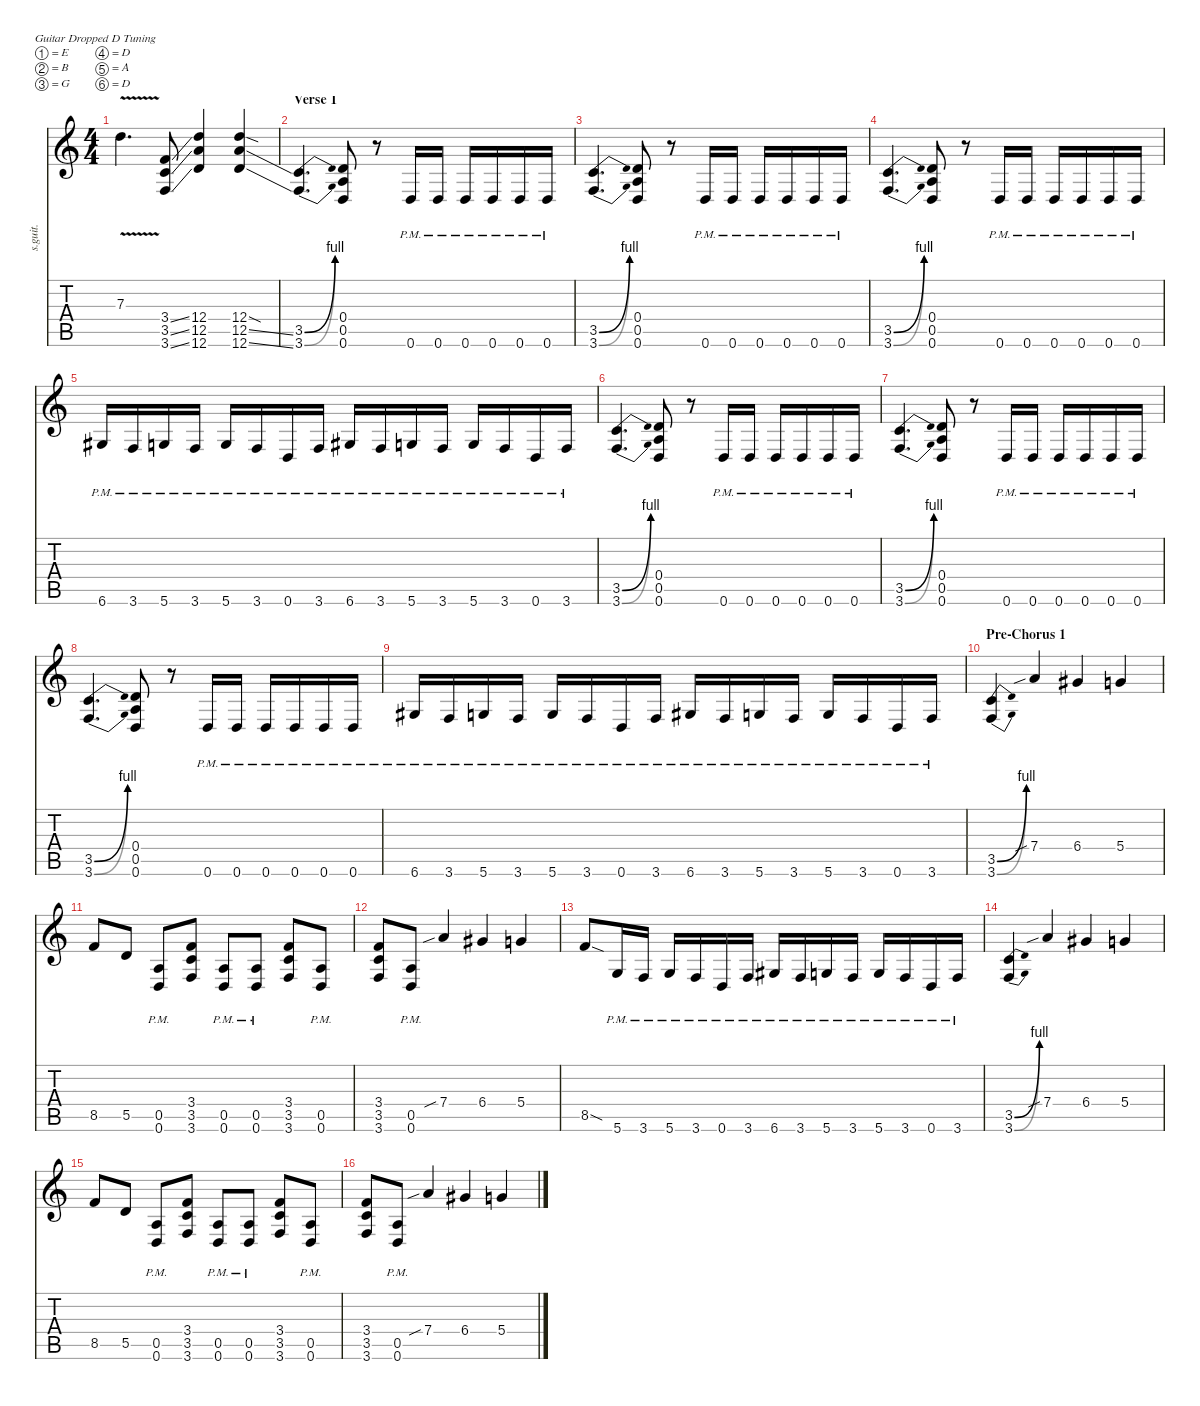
\defaultSystemsLayout 4
\hideDynamics
\bracketExtendMode nobrackets
\track ("Lead - Synyster Gates" "s.guit.") {instrument distortionguitar}
\staff {score tabs}
\tuning (E4 B3 G3 D3 A2 D2)
\ts (4 4)
\tempo (130 hide)
\clef g2
\ks c
7.3{v t}.4{d lyrics (0 "") lyrics (1 "") lyrics (2 "") lyrics (3 "") lyrics (4 "") dy f} (3.4{ss} 3.5{ss} 3.6{ss}).8{lyrics (0 "") lyrics (1 "") lyrics (2 "") lyrics (3 "") lyrics (4 "")} (12.4 12.5 12.6).4{lyrics (0 "") lyrics (1 "") lyrics (2 "") lyrics (3 "") lyrics (4 "")} (12.4{sod} 12.5{ss} 12.6{ss}).4{lyrics (0 "") lyrics (1 "") lyrics (2 "") lyrics (3 "") lyrics (4 "")} |
\section ("" "Verse 1")
(3.5{be (bend 0 0 60 4)} 3.6{be (bend 0 0 60 4)}).4{d lyrics (0 "") lyrics (1 "") lyrics (2 "") lyrics (3 "") lyrics (4 "")} (0.4 0.5 0.6).8{lyrics (0 "") lyrics (1 "") lyrics (2 "") lyrics (3 "") lyrics (4 "")} r.8 0.6{pm}.16{lyrics (0 "") lyrics (1 "") lyrics (2 "") lyrics (3 "") lyrics (4 "")} 0.6{pm}.16{lyrics (0 "") lyrics (1 "") lyrics (2 "") lyrics (3 "") lyrics (4 "")} 0.6{pm}.16{lyrics (0 "") lyrics (1 "") lyrics (2 "") lyrics (3 "") lyrics (4 "")} 0.6{pm}.16{lyrics (0 "") lyrics (1 "") lyrics (2 "") lyrics (3 "") lyrics (4 "")} 0.6{pm}.16{lyrics (0 "") lyrics (1 "") lyrics (2 "") lyrics (3 "") lyrics (4 "")} 0.6{pm}.16{lyrics (0 "") lyrics (1 "") lyrics (2 "") lyrics (3 "") lyrics (4 "")} |
(3.5{be (bend 0 0 60 4)} 3.6{be (bend 0 0 60 4)}).4{d lyrics (0 "") lyrics (1 "") lyrics (2 "") lyrics (3 "") lyrics (4 "")} (0.4 0.5 0.6).8{lyrics (0 "") lyrics (1 "") lyrics (2 "") lyrics (3 "") lyrics (4 "")} r.8 0.6{pm}.16{lyrics (0 "") lyrics (1 "") lyrics (2 "") lyrics (3 "") lyrics (4 "")} 0.6{pm}.16{lyrics (0 "") lyrics (1 "") lyrics (2 "") lyrics (3 "") lyrics (4 "")} 0.6{pm}.16{lyrics (0 "") lyrics (1 "") lyrics (2 "") lyrics (3 "") lyrics (4 "")} 0.6{pm}.16{lyrics (0 "") lyrics (1 "") lyrics (2 "") lyrics (3 "") lyrics (4 "")} 0.6{pm}.16{lyrics (0 "") lyrics (1 "") lyrics (2 "") lyrics (3 "") lyrics (4 "")} 0.6{pm}.16{lyrics (0 "") lyrics (1 "") lyrics (2 "") lyrics (3 "") lyrics (4 "")} |
(3.5{be (bend 0 0 60 4)} 3.6{be (bend 0 0 60 4)}).4{d lyrics (0 "") lyrics (1 "") lyrics (2 "") lyrics (3 "") lyrics (4 "")} (0.4 0.5 0.6).8{lyrics (0 "") lyrics (1 "") lyrics (2 "") lyrics (3 "") lyrics (4 "")} r.8 0.6{pm}.16{lyrics (0 "") lyrics (1 "") lyrics (2 "") lyrics (3 "") lyrics (4 "")} 0.6{pm}.16{lyrics (0 "") lyrics (1 "") lyrics (2 "") lyrics (3 "") lyrics (4 "")} 0.6{pm}.16{lyrics (0 "") lyrics (1 "") lyrics (2 "") lyrics (3 "") lyrics (4 "")} 0.6{pm}.16{lyrics (0 "") lyrics (1 "") lyrics (2 "") lyrics (3 "") lyrics (4 "")} 0.6{pm}.16{lyrics (0 "") lyrics (1 "") lyrics (2 "") lyrics (3 "") lyrics (4 "")} 0.6{pm}.16{lyrics (0 "") lyrics (1 "") lyrics (2 "") lyrics (3 "") lyrics (4 "")} |
6.6{pm acc #}.16{lyrics (0 "") lyrics (1 "") lyrics (2 "") lyrics (3 "") lyrics (4 "")} 3.6{pm}.16{lyrics (0 "") lyrics (1 "") lyrics (2 "") lyrics (3 "") lyrics (4 "")} 5.6{pm}.16{lyrics (0 "") lyrics (1 "") lyrics (2 "") lyrics (3 "") lyrics (4 "")} 3.6{pm}.16{lyrics (0 "") lyrics (1 "") lyrics (2 "") lyrics (3 "") lyrics (4 "")} 5.6{pm}.16{lyrics (0 "") lyrics (1 "") lyrics (2 "") lyrics (3 "") lyrics (4 "")} 3.6{pm}.16{lyrics (0 "") lyrics (1 "") lyrics (2 "") lyrics (3 "") lyrics (4 "")} 0.6{pm}.16{lyrics (0 "") lyrics (1 "") lyrics (2 "") lyrics (3 "") lyrics (4 "")} 3.6{pm}.16{lyrics (0 "") lyrics (1 "") lyrics (2 "") lyrics (3 "") lyrics (4 "")} 6.6{pm acc #}.16{lyrics (0 "") lyrics (1 "") lyrics (2 "") lyrics (3 "") lyrics (4 "")} 3.6{pm}.16{lyrics (0 "") lyrics (1 "") lyrics (2 "") lyrics (3 "") lyrics (4 "")} 5.6{pm}.16{lyrics (0 "") lyrics (1 "") lyrics (2 "") lyrics (3 "") lyrics (4 "")} 3.6{pm}.16{lyrics (0 "") lyrics (1 "") lyrics (2 "") lyrics (3 "") lyrics (4 "")} 5.6{pm}.16{lyrics (0 "") lyrics (1 "") lyrics (2 "") lyrics (3 "") lyrics (4 "")} 3.6{pm}.16{lyrics (0 "") lyrics (1 "") lyrics (2 "") lyrics (3 "") lyrics (4 "")} 0.6{pm}.16{lyrics (0 "") lyrics (1 "") lyrics (2 "") lyrics (3 "") lyrics (4 "")} 3.6{pm}.16{lyrics (0 "") lyrics (1 "") lyrics (2 "") lyrics (3 "") lyrics (4 "")} |
(3.5{be (bend 0 0 60 4)} 3.6{be (bend 0 0 60 4)}).4{d lyrics (0 "") lyrics (1 "") lyrics (2 "") lyrics (3 "") lyrics (4 "")} (0.4 0.5 0.6).8{lyrics (0 "") lyrics (1 "") lyrics (2 "") lyrics (3 "") lyrics (4 "")} r.8 0.6{pm}.16{lyrics (0 "") lyrics (1 "") lyrics (2 "") lyrics (3 "") lyrics (4 "")} 0.6{pm}.16{lyrics (0 "") lyrics (1 "") lyrics (2 "") lyrics (3 "") lyrics (4 "")} 0.6{pm}.16{lyrics (0 "") lyrics (1 "") lyrics (2 "") lyrics (3 "") lyrics (4 "")} 0.6{pm}.16{lyrics (0 "") lyrics (1 "") lyrics (2 "") lyrics (3 "") lyrics (4 "")} 0.6{pm}.16{lyrics (0 "") lyrics (1 "") lyrics (2 "") lyrics (3 "") lyrics (4 "")} 0.6{pm}.16{lyrics (0 "") lyrics (1 "") lyrics (2 "") lyrics (3 "") lyrics (4 "")} |
(3.5{be (bend 0 0 60 4)} 3.6{be (bend 0 0 60 4)}).4{d lyrics (0 "") lyrics (1 "") lyrics (2 "") lyrics (3 "") lyrics (4 "")} (0.4 0.5 0.6).8{lyrics (0 "") lyrics (1 "") lyrics (2 "") lyrics (3 "") lyrics (4 "")} r.8 0.6{pm}.16{lyrics (0 "") lyrics (1 "") lyrics (2 "") lyrics (3 "") lyrics (4 "")} 0.6{pm}.16{lyrics (0 "") lyrics (1 "") lyrics (2 "") lyrics (3 "") lyrics (4 "")} 0.6{pm}.16{lyrics (0 "") lyrics (1 "") lyrics (2 "") lyrics (3 "") lyrics (4 "")} 0.6{pm}.16{lyrics (0 "") lyrics (1 "") lyrics (2 "") lyrics (3 "") lyrics (4 "")} 0.6{pm}.16{lyrics (0 "") lyrics (1 "") lyrics (2 "") lyrics (3 "") lyrics (4 "")} 0.6{pm}.16{lyrics (0 "") lyrics (1 "") lyrics (2 "") lyrics (3 "") lyrics (4 "")} |
(3.5{be (bend 0 0 60 4)} 3.6{be (bend 0 0 60 4)}).4{d lyrics (0 "") lyrics (1 "") lyrics (2 "") lyrics (3 "") lyrics (4 "")} (0.4 0.5 0.6).8{lyrics (0 "") lyrics (1 "") lyrics (2 "") lyrics (3 "") lyrics (4 "")} r.8 0.6{pm}.16{lyrics (0 "") lyrics (1 "") lyrics (2 "") lyrics (3 "") lyrics (4 "")} 0.6{pm}.16{lyrics (0 "") lyrics (1 "") lyrics (2 "") lyrics (3 "") lyrics (4 "")} 0.6{pm}.16{lyrics (0 "") lyrics (1 "") lyrics (2 "") lyrics (3 "") lyrics (4 "")} 0.6{pm}.16{lyrics (0 "") lyrics (1 "") lyrics (2 "") lyrics (3 "") lyrics (4 "")} 0.6{pm}.16{lyrics (0 "") lyrics (1 "") lyrics (2 "") lyrics (3 "") lyrics (4 "")} 0.6{pm}.16{lyrics (0 "") lyrics (1 "") lyrics (2 "") lyrics (3 "") lyrics (4 "")} |
6.6{pm acc #}.16{lyrics (0 "") lyrics (1 "") lyrics (2 "") lyrics (3 "") lyrics (4 "")} 3.6{pm}.16{lyrics (0 "") lyrics (1 "") lyrics (2 "") lyrics (3 "") lyrics (4 "")} 5.6{pm}.16{lyrics (0 "") lyrics (1 "") lyrics (2 "") lyrics (3 "") lyrics (4 "")} 3.6{pm}.16{lyrics (0 "") lyrics (1 "") lyrics (2 "") lyrics (3 "") lyrics (4 "")} 5.6{pm}.16{lyrics (0 "") lyrics (1 "") lyrics (2 "") lyrics (3 "") lyrics (4 "")} 3.6{pm}.16{lyrics (0 "") lyrics (1 "") lyrics (2 "") lyrics (3 "") lyrics (4 "")} 0.6{pm}.16{lyrics (0 "") lyrics (1 "") lyrics (2 "") lyrics (3 "") lyrics (4 "")} 3.6{pm}.16{lyrics (0 "") lyrics (1 "") lyrics (2 "") lyrics (3 "") lyrics (4 "")} 6.6{pm acc #}.16{lyrics (0 "") lyrics (1 "") lyrics (2 "") lyrics (3 "") lyrics (4 "")} 3.6{pm}.16{lyrics (0 "") lyrics (1 "") lyrics (2 "") lyrics (3 "") lyrics (4 "")} 5.6{pm}.16{lyrics (0 "") lyrics (1 "") lyrics (2 "") lyrics (3 "") lyrics (4 "")} 3.6{pm}.16{lyrics (0 "") lyrics (1 "") lyrics (2 "") lyrics (3 "") lyrics (4 "")} 5.6{pm}.16{lyrics (0 "") lyrics (1 "") lyrics (2 "") lyrics (3 "") lyrics (4 "")} 3.6{pm}.16{lyrics (0 "") lyrics (1 "") lyrics (2 "") lyrics (3 "") lyrics (4 "")} 0.6{pm}.16{lyrics (0 "") lyrics (1 "") lyrics (2 "") lyrics (3 "") lyrics (4 "")} 3.6{pm}.16{lyrics (0 "") lyrics (1 "") lyrics (2 "") lyrics (3 "") lyrics (4 "")} |
\section ("" "Pre-Chorus 1")
(3.5{be (bend 0 0 60 4)} 3.6{be (bend 0 0 60 4)}).4{lyrics (0 "") lyrics (1 "") lyrics (2 "") lyrics (3 "") lyrics (4 "")} 7.4{sib}.4{lyrics (0 "") lyrics (1 "") lyrics (2 "") lyrics (3 "") lyrics (4 "")} 6.4{acc #}.4{lyrics (0 "") lyrics (1 "") lyrics (2 "") lyrics (3 "") lyrics (4 "")} 5.4.4{lyrics (0 "") lyrics (1 "") lyrics (2 "") lyrics (3 "") lyrics (4 "")} |
8.5.8{lyrics (0 "") lyrics (1 "") lyrics (2 "") lyrics (3 "") lyrics (4 "")} 5.5.8{lyrics (0 "") lyrics (1 "") lyrics (2 "") lyrics (3 "") lyrics (4 "")} (0.5{pm} 0.6{pm}).8{lyrics (0 "") lyrics (1 "") lyrics (2 "") lyrics (3 "") lyrics (4 "")} (3.4 3.5 3.6).8{lyrics (0 "") lyrics (1 "") lyrics (2 "") lyrics (3 "") lyrics (4 "")} (0.5{pm} 0.6{pm}).8{lyrics (0 "") lyrics (1 "") lyrics (2 "") lyrics (3 "") lyrics (4 "")} (0.5{pm} 0.6{pm}).8{lyrics (0 "") lyrics (1 "") lyrics (2 "") lyrics (3 "") lyrics (4 "")} (3.4 3.5 3.6).8{lyrics (0 "") lyrics (1 "") lyrics (2 "") lyrics (3 "") lyrics (4 "")} (0.5{pm} 0.6{pm}).8{lyrics (0 "") lyrics (1 "") lyrics (2 "") lyrics (3 "") lyrics (4 "")} |
(3.4 3.5 3.6).8{lyrics (0 "") lyrics (1 "") lyrics (2 "") lyrics (3 "") lyrics (4 "")} (0.5{pm} 0.6{pm}).8{lyrics (0 "") lyrics (1 "") lyrics (2 "") lyrics (3 "") lyrics (4 "")} 7.4{sib}.4{lyrics (0 "") lyrics (1 "") lyrics (2 "") lyrics (3 "") lyrics (4 "")} 6.4{acc #}.4{lyrics (0 "") lyrics (1 "") lyrics (2 "") lyrics (3 "") lyrics (4 "")} 5.4.4{lyrics (0 "") lyrics (1 "") lyrics (2 "") lyrics (3 "") lyrics (4 "")} |
8.5{sod}.8{lyrics (0 "") lyrics (1 "") lyrics (2 "") lyrics (3 "") lyrics (4 "")} 5.6{pm}.16{lyrics (0 "") lyrics (1 "") lyrics (2 "") lyrics (3 "") lyrics (4 "")} 3.6{pm}.16{lyrics (0 "") lyrics (1 "") lyrics (2 "") lyrics (3 "") lyrics (4 "")} 5.6{pm}.16{lyrics (0 "") lyrics (1 "") lyrics (2 "") lyrics (3 "") lyrics (4 "")} 3.6{pm}.16{lyrics (0 "") lyrics (1 "") lyrics (2 "") lyrics (3 "") lyrics (4 "")} 0.6{pm}.16{lyrics (0 "") lyrics (1 "") lyrics (2 "") lyrics (3 "") lyrics (4 "")} 3.6{pm}.16{lyrics (0 "") lyrics (1 "") lyrics (2 "") lyrics (3 "") lyrics (4 "")} 6.6{pm acc #}.16{lyrics (0 "") lyrics (1 "") lyrics (2 "") lyrics (3 "") lyrics (4 "")} 3.6{pm}.16{lyrics (0 "") lyrics (1 "") lyrics (2 "") lyrics (3 "") lyrics (4 "")} 5.6{pm}.16{lyrics (0 "") lyrics (1 "") lyrics (2 "") lyrics (3 "") lyrics (4 "")} 3.6{pm}.16{lyrics (0 "") lyrics (1 "") lyrics (2 "") lyrics (3 "") lyrics (4 "")} 5.6{pm}.16{lyrics (0 "") lyrics (1 "") lyrics (2 "") lyrics (3 "") lyrics (4 "")} 3.6{pm}.16{lyrics (0 "") lyrics (1 "") lyrics (2 "") lyrics (3 "") lyrics (4 "")} 0.6{pm}.16{lyrics (0 "") lyrics (1 "") lyrics (2 "") lyrics (3 "") lyrics (4 "")} 3.6{pm}.16{lyrics (0 "") lyrics (1 "") lyrics (2 "") lyrics (3 "") lyrics (4 "")} |
(3.5{be (bend 0 0 60 4)} 3.6{be (bend 0 0 60 4)}).4{lyrics (0 "") lyrics (1 "") lyrics (2 "") lyrics (3 "") lyrics (4 "")} 7.4{sib}.4{lyrics (0 "") lyrics (1 "") lyrics (2 "") lyrics (3 "") lyrics (4 "")} 6.4{acc #}.4{lyrics (0 "") lyrics (1 "") lyrics (2 "") lyrics (3 "") lyrics (4 "")} 5.4.4{lyrics (0 "") lyrics (1 "") lyrics (2 "") lyrics (3 "") lyrics (4 "")} |
8.5.8{lyrics (0 "") lyrics (1 "") lyrics (2 "") lyrics (3 "") lyrics (4 "")} 5.5.8{lyrics (0 "") lyrics (1 "") lyrics (2 "") lyrics (3 "") lyrics (4 "")} (0.5{pm} 0.6{pm}).8{lyrics (0 "") lyrics (1 "") lyrics (2 "") lyrics (3 "") lyrics (4 "")} (3.4 3.5 3.6).8{lyrics (0 "") lyrics (1 "") lyrics (2 "") lyrics (3 "") lyrics (4 "")} (0.5{pm} 0.6{pm}).8{lyrics (0 "") lyrics (1 "") lyrics (2 "") lyrics (3 "") lyrics (4 "")} (0.5{pm} 0.6{pm}).8{lyrics (0 "") lyrics (1 "") lyrics (2 "") lyrics (3 "") lyrics (4 "")} (3.4 3.5 3.6).8{lyrics (0 "") lyrics (1 "") lyrics (2 "") lyrics (3 "") lyrics (4 "")} (0.5{pm} 0.6{pm}).8{lyrics (0 "") lyrics (1 "") lyrics (2 "") lyrics (3 "") lyrics (4 "")} |
(3.4 3.5 3.6).8{lyrics (0 "") lyrics (1 "") lyrics (2 "") lyrics (3 "") lyrics (4 "")} (0.5{pm} 0.6{pm}).8{lyrics (0 "") lyrics (1 "") lyrics (2 "") lyrics (3 "") lyrics (4 "")} 7.4{sib}.4{lyrics (0 "") lyrics (1 "") lyrics (2 "") lyrics (3 "") lyrics (4 "")} 6.4{acc #}.4{lyrics (0 "") lyrics (1 "") lyrics (2 "") lyrics (3 "") lyrics (4 "")} 5.4.4{lyrics (0 "") lyrics (1 "") lyrics (2 "") lyrics (3 "") lyrics (4 "")}
